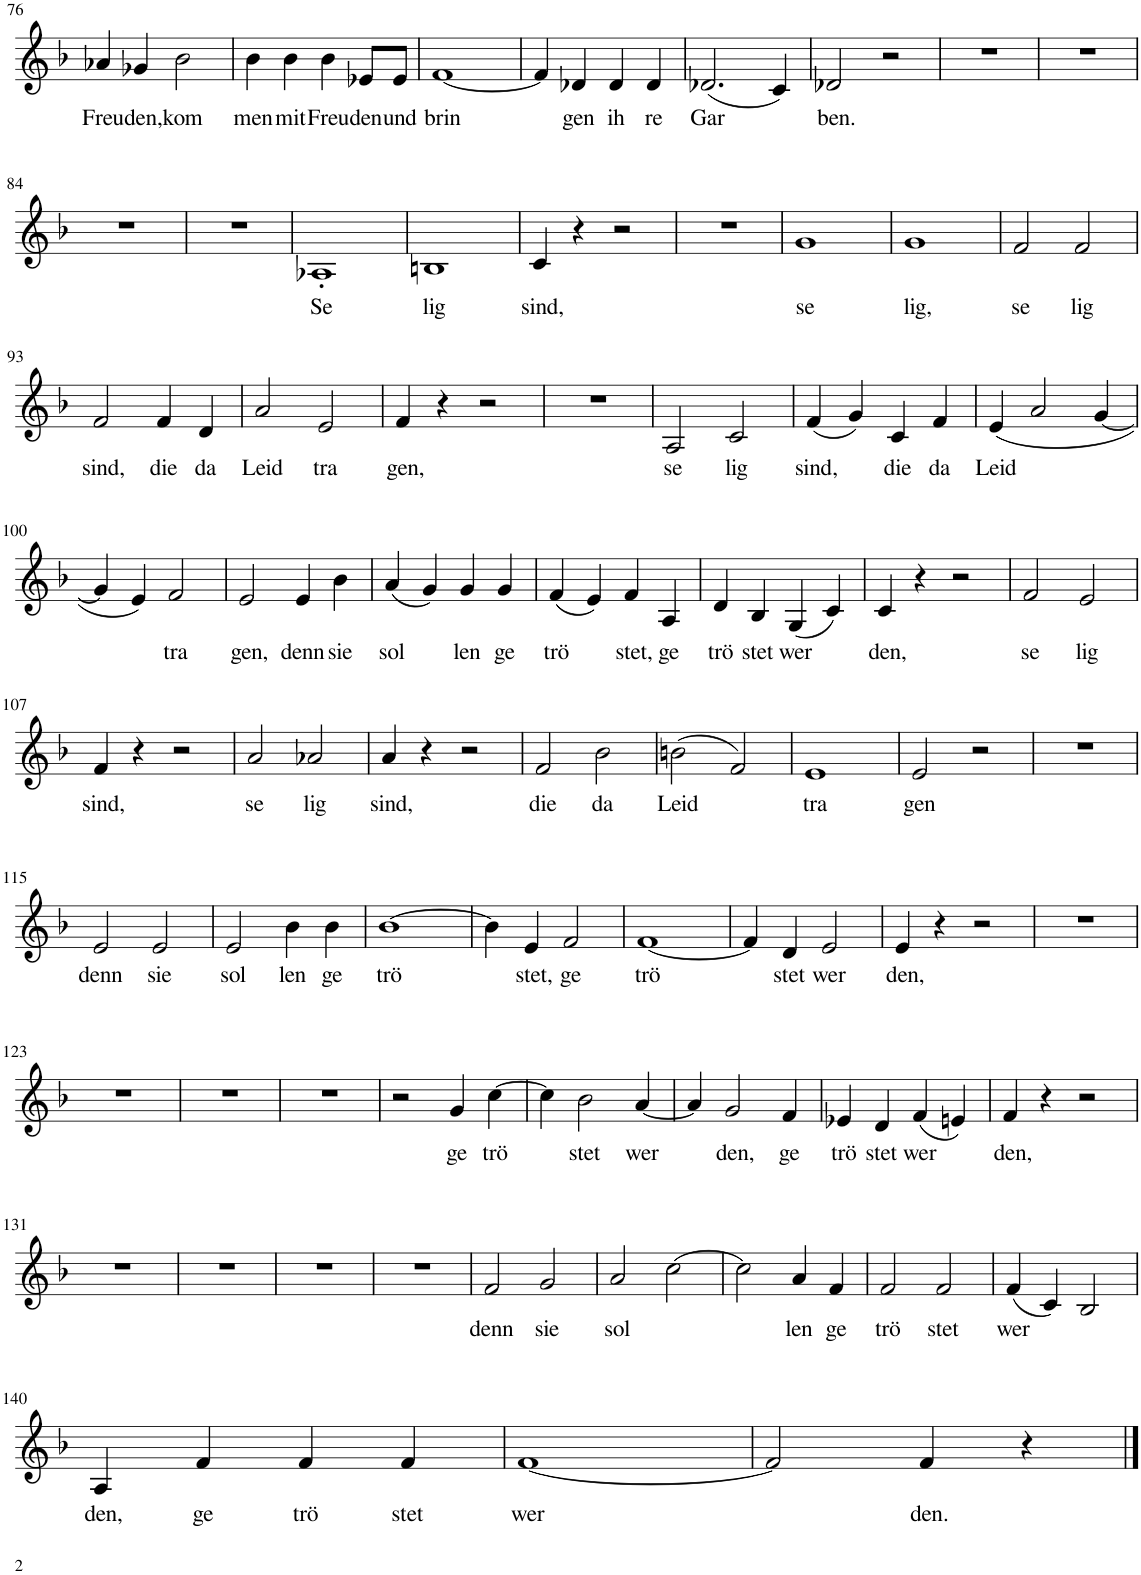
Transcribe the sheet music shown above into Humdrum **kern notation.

**kern	**text
*part1	*part1
*staff1	*staff1
*I"Piano	*
*I'Pno.	*
!!LO:PB:g=z
*clefG2	*
*k[b-]	*
*M4/4	*
=76	=76
!	!LO:LY:b
4a-X/	Freu
!	!LO:LY:b
4g-X/	den,
!	!LO:LY:b
2b-\	kom
=77	=77
!	!LO:LY:b
4b-\	men
!	!LO:LY:b
4b-\	mit
!	!LO:LY:b
4b-\	Freu
!	!LO:LY:b
8e-X/L	den
!	!LO:LY:b
8e-/J	und
=78	=78
!	!LO:LY:b
[1f	brin
=79	=79
4f/]	.
!	!LO:LY:b
4d-X/	gen
!	!LO:LY:b
4d-/	ih
!	!LO:LY:b
4d-/	re
=80	=80
!	!LO:LY:b
(2.d-X/	Gar
4c/)	.
=81	=81
!	!LO:LY:b
2d-X/	ben.
2r	.
=82	=82
1r	.
=83	=83
1r	.
!!LO:LB:g=z
=84	=84
1r	.
=85	=85
1r	.
=86	=86
!	!LO:LY:b
1A-X'	Se
=87	=87
!	!LO:LY:b
1Bn	lig
=88	=88
!	!LO:LY:b
4c/	sind,
4r	.
2r	.
=89	=89
1r	.
=90	=90
!	!LO:LY:b
1g	se
=91	=91
!	!LO:LY:b
1g	lig,
=92	=92
!	!LO:LY:b
2f/	se
!	!LO:LY:b
2f/	lig
!!LO:LB:g=z
=93	=93
!	!LO:LY:b
2f/	sind,
!	!LO:LY:b
4f/	die
!	!LO:LY:b
4d/	da
=94	=94
!	!LO:LY:b
2a/	Leid
!	!LO:LY:b
2e/	tra
=95	=95
!	!LO:LY:b
4f/	gen,
4r	.
2r	.
=96	=96
1r	.
=97	=97
!	!LO:LY:b
2A/	se
!	!LO:LY:b
2c/	lig
=98	=98
!	!LO:LY:b
(4f/	sind,
4g/)	.
!	!LO:LY:b
4c/	die
!	!LO:LY:b
4f/	da
=99	=99
!	!LO:LY:b
(4e/	Leid
2a/	.
[4g/	.
!!LO:LB:g=z
=100	=100
4g/]	.
4e/)	.
!	!LO:LY:b
2f/	tra
=101	=101
!	!LO:LY:b
2e/	gen,
!	!LO:LY:b
4e/	denn
!	!LO:LY:b
4b-\	sie
=102	=102
!	!LO:LY:b
(4a/	sol
4g/)	.
!	!LO:LY:b
4g/	len
!	!LO:LY:b
4g/	ge
=103	=103
!	!LO:LY:b
(4f/	trö
4e/)	.
!	!LO:LY:b
4f/	stet,
!	!LO:LY:b
4A/	ge
=104	=104
!	!LO:LY:b
4d/	trö
!	!LO:LY:b
4B-/	stet
!	!LO:LY:b
(4G/	wer
4c/)	.
=105	=105
!	!LO:LY:b
4c/	den,
4r	.
2r	.
=106	=106
!	!LO:LY:b
2f/	se
!	!LO:LY:b
2e/	lig
!!LO:LB:g=z
=107	=107
!	!LO:LY:b
4f/	sind,
4r	.
2r	.
=108	=108
!	!LO:LY:b
2a/	se
!	!LO:LY:b
2a-X/	lig
=109	=109
!	!LO:LY:b
4a/	sind,
4r	.
2r	.
=110	=110
!	!LO:LY:b
2f/	die
!	!LO:LY:b
2b-\	da
=111	=111
!	!LO:LY:b
(2bn\	Leid
2f/)	.
=112	=112
!	!LO:LY:b
1e	tra
=113	=113
!	!LO:LY:b
2e/	gen
2r	.
=114	=114
1r	.
!!LO:LB:g=z
=115	=115
!	!LO:LY:b
2e/	denn
!	!LO:LY:b
2e/	sie
=116	=116
!	!LO:LY:b
2e/	sol
!	!LO:LY:b
4b-\	len
!	!LO:LY:b
4b-\	ge
=117	=117
!	!LO:LY:b
[1b-	trö
=118	=118
4b-\]	.
!	!LO:LY:b
4e/	stet,
!	!LO:LY:b
2f/	ge
=119	=119
!	!LO:LY:b
[1f	trö
=120	=120
4f/]	.
!	!LO:LY:b
4d/	stet
!	!LO:LY:b
2e/	wer
=121	=121
!	!LO:LY:b
4e/	den,
4r	.
2r	.
=122	=122
1r	.
!!LO:LB:g=z
=123	=123
1r	.
=124	=124
1r	.
=125	=125
1r	.
=126	=126
2r	.
!	!LO:LY:b
4g/	ge
!	!LO:LY:b
[4cc\	trö
=127	=127
4cc\]	.
!	!LO:LY:b
2b-\	stet
!	!LO:LY:b
[4a/	wer
=128	=128
4a/]	.
!	!LO:LY:b
2g/	den,
!	!LO:LY:b
4f/	ge
=129	=129
!	!LO:LY:b
4e-X/	trö
!	!LO:LY:b
4d/	stet
!	!LO:LY:b
(4f/	wer
4en/)	.
=130	=130
!	!LO:LY:b
4f/	den,
4r	.
2r	.
!!LO:LB:g=z
=131	=131
1r	.
=132	=132
1r	.
=133	=133
1r	.
=134	=134
1r	.
=135	=135
!	!LO:LY:b
2f/	denn
!	!LO:LY:b
2g/	sie
=136	=136
!	!LO:LY:b
2a/	sol
[2cc\	.
=137	=137
2cc\]	.
!	!LO:LY:b
4a/	len
!	!LO:LY:b
4f/	ge
=138	=138
!	!LO:LY:b
2f/	trö
!	!LO:LY:b
2f/	stet
=139	=139
!	!LO:LY:b
(4f/	wer
4c/)	.
2B-/	.
!!LO:LB:g=z
=140	=140
!	!LO:LY:b
4A/	den,
!	!LO:LY:b
4f/	ge
!	!LO:LY:b
4f/	trö
!	!LO:LY:b
4f/	stet
=141	=141
!	!LO:LY:b
[1f	wer
=142	=142
2f/]	.
!	!LO:LY:b
4f/	den.
4r	.
==	==
*-	*-
